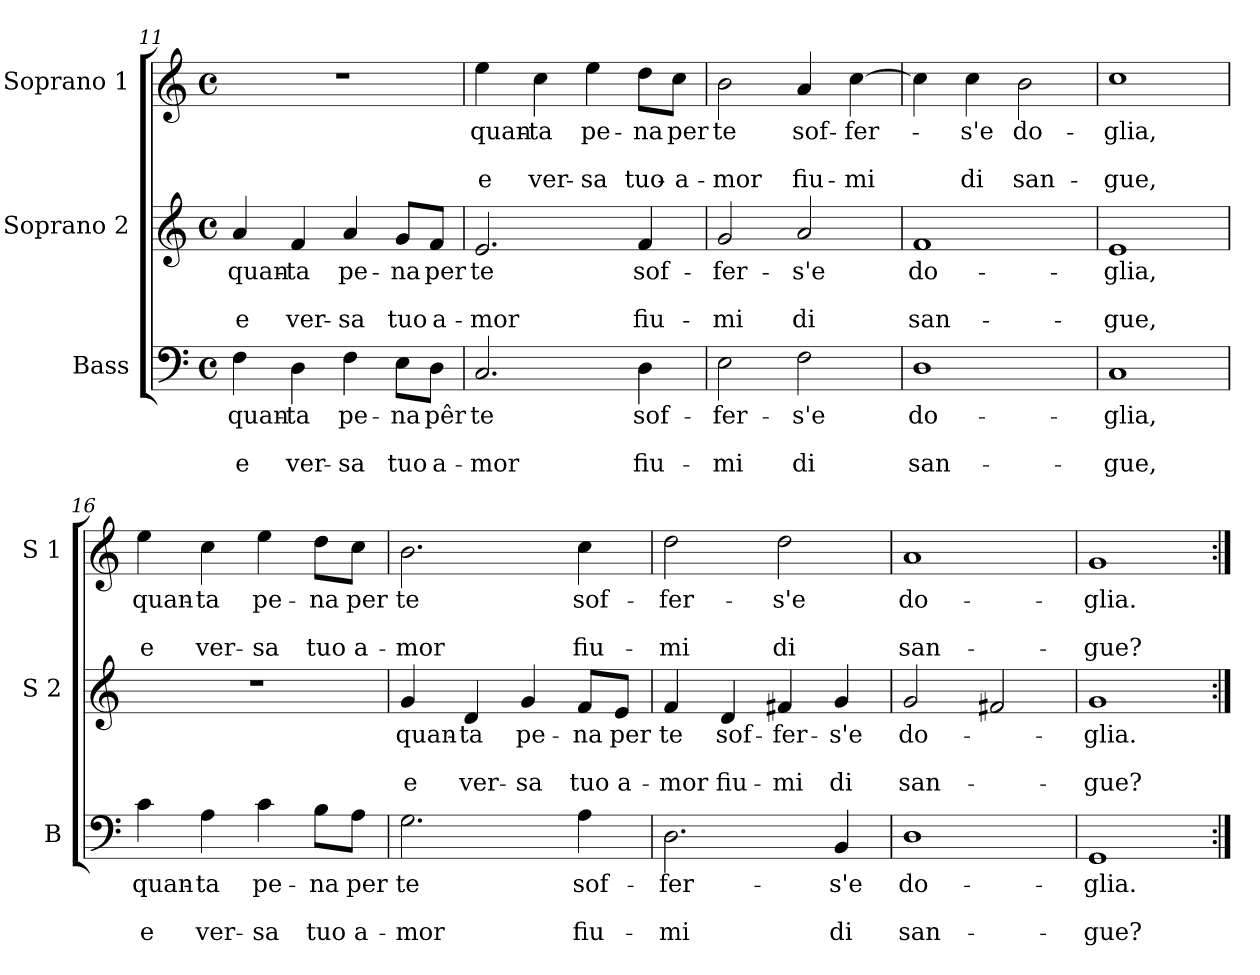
**kern	**text	**text	**text	**kern	**text	**text	**text	**kern	**text	**text	**text
*part3	*part3	*part3	*part3	*part2	*part2	*part2	*part2	*part1	*part1	*part1	*part1
*staff3	*staff3	*staff3	*staff3	*staff2	*staff2	*staff2	*staff2	*staff1	*staff1	*staff1	*staff1
*I"Bass	*	*	*	*I"Soprano 2	*	*	*	*I"Soprano 1	*	*	*
*I'B	*	*	*	*I'S 2	*	*	*	*I'S 1	*	*	*
!!LO:PB:g=z
*clefF4	*	*	*	*clefG2	*	*	*	*clefG2	*	*	*
*k[]	*	*	*	*k[]	*	*	*	*k[]	*	*	*
*C:	*	*	*	*C:	*	*	*	*C:	*	*	*
*M4/4	*	*	*	*M4/4	*	*	*	*M4/4	*	*	*
*met(c)	*	*	*	*met(c)	*	*	*	*met(c)	*	*	*
=11	=11	=11	=11	=11	=11	=11	=11	=11	=11	=11	=11
!	!LO:LY:b	!	!LO:LY:b	!	!LO:LY:b	!	!LO:LY:b	!	!	!	!
4F\	quan-	.	e	4a/	quan-	.	e	1r	.	.	.
!	!LO:LY:b	!	!LO:LY:b	!	!LO:LY:b	!	!LO:LY:b	!	!	!	!
4D\	-ta	.	ver-	4f/	-ta	.	ver-	.	.	.	.
!	!LO:LY:b	!	!LO:LY:b	!	!LO:LY:b	!	!LO:LY:b	!	!	!	!
4F\	pe-	.	-sa	4a/	pe-	.	-sa	.	.	.	.
!	!LO:LY:b	!	!LO:LY:b	!	!LO:LY:b	!	!LO:LY:b	!	!	!	!
8E\L	-na	.	tuo	8g/L	-na	.	tuo	.	.	.	.
!	!LO:LY:b	!	!LO:LY:b	!	!LO:LY:b	!	!LO:LY:b	!	!	!	!
8D\J	pêr	.	a-	8f/J	per	.	a-	.	.	.	.
=12	=12	=12	=12	=12	=12	=12	=12	=12	=12	=12	=12
!	!LO:LY:b	!	!LO:LY:b	!	!LO:LY:b	!	!LO:LY:b	!	!LO:LY:b	!	!LO:LY:b
2.C/	te	.	-mor	2.e/	te	.	-mor	4ee\	quan-	.	e
!	!	!	!	!	!	!	!	!	!LO:LY:b	!	!LO:LY:b
.	.	.	.	.	.	.	.	4cc\	-ta	.	ver-
!	!	!	!	!	!	!	!	!	!LO:LY:b	!	!LO:LY:b
.	.	.	.	.	.	.	.	4ee\	pe-	.	-sa
!	!LO:LY:b	!	!LO:LY:b	!	!LO:LY:b	!	!LO:LY:b	!	!LO:LY:b	!	!LO:LY:b
4D\	sof-	.	fiu-	4f/	sof-	.	fiu-	8dd\L	-na	.	tuo-
!	!	!	!	!	!	!	!	!	!LO:LY:b	!	!LO:LY:b
.	.	.	.	.	.	.	.	8cc\J	per	.	-a-
=13	=13	=13	=13	=13	=13	=13	=13	=13	=13	=13	=13
!	!LO:LY:b	!	!LO:LY:b	!	!LO:LY:b	!	!LO:LY:b	!	!LO:LY:b	!	!LO:LY:b
2E\	-fer-	.	-mi	2g/	-fer-	.	-mi	2b\	te	.	-mor
!	!LO:LY:b	!	!LO:LY:b	!	!LO:LY:b	!	!LO:LY:b	!	!LO:LY:b	!	!LO:LY:b
2F\	-s'e	.	di	2a/	-s'e	.	di	4a/	sof-	.	fiu-
!	!	!	!	!	!	!	!	!	!LO:LY:b	!	!LO:LY:b
.	.	.	.	.	.	.	.	[4cc\	-fer-	.	-mi
=14	=14	=14	=14	=14	=14	=14	=14	=14	=14	=14	=14
!	!LO:LY:b	!	!LO:LY:b	!	!LO:LY:b	!	!LO:LY:b	!	!	!	!
1D	do-	.	san-	1f	do-	.	san-	4cc\]	.	.	.
!	!	!	!	!	!	!	!	!	!LO:LY:b	!	!LO:LY:b
.	.	.	.	.	.	.	.	4cc\	-s'e	.	di
!	!	!	!	!	!	!	!	!	!LO:LY:b	!	!LO:LY:b
.	.	.	.	.	.	.	.	2b\	do-	.	san-
=15	=15	=15	=15	=15	=15	=15	=15	=15	=15	=15	=15
!	!LO:LY:b	!	!LO:LY:b	!	!LO:LY:b	!	!LO:LY:b	!	!LO:LY:b	!	!LO:LY:b
1C	-glia,	.	-gue,	1e	-glia,	.	-gue,	1cc	-glia,	.	-gue,
!!LO:LB:g=z
=16	=16	=16	=16	=16	=16	=16	=16	=16	=16	=16	=16
!	!LO:LY:b	!	!LO:LY:b	!	!	!	!	!	!LO:LY:b	!	!LO:LY:b
4c\	quan-	.	e	1r	.	.	.	4ee\	quan-	.	e
!	!LO:LY:b	!	!LO:LY:b	!	!	!	!	!	!LO:LY:b	!	!LO:LY:b
4A\	-ta	.	ver-	.	.	.	.	4cc\	-ta	.	ver-
!	!LO:LY:b	!	!LO:LY:b	!	!	!	!	!	!LO:LY:b	!	!LO:LY:b
4c\	pe-	.	-sa	.	.	.	.	4ee\	pe-	.	-sa
!	!LO:LY:b	!	!LO:LY:b	!	!	!	!	!	!LO:LY:b	!	!LO:LY:b
8B\L	-na	.	tuo	.	.	.	.	8dd\L	-na	.	tuo
!	!LO:LY:b	!	!LO:LY:b	!	!	!	!	!	!LO:LY:b	!	!LO:LY:b
8A\J	per	.	a-	.	.	.	.	8cc\J	per	.	a-
=17	=17	=17	=17	=17	=17	=17	=17	=17	=17	=17	=17
!	!LO:LY:b	!	!LO:LY:b	!	!LO:LY:b	!	!LO:LY:b	!	!LO:LY:b	!	!LO:LY:b
2.G\	te	.	-mor	4g/	quan-	.	e	2.b\	te	.	-mor
!	!	!	!	!	!LO:LY:b	!	!LO:LY:b	!	!	!	!
.	.	.	.	4d/	-ta	.	ver-	.	.	.	.
!	!	!	!	!	!LO:LY:b	!	!LO:LY:b	!	!	!	!
.	.	.	.	4g/	pe-	.	-sa	.	.	.	.
!	!LO:LY:b	!	!LO:LY:b	!	!LO:LY:b	!	!LO:LY:b	!	!LO:LY:b	!	!LO:LY:b
4A\	sof-	.	fiu-	8f/L	-na	.	tuo	4cc\	sof-	.	fiu-
!	!	!	!	!	!LO:LY:b	!	!LO:LY:b	!	!	!	!
.	.	.	.	8e/J	per	.	a-	.	.	.	.
=18	=18	=18	=18	=18	=18	=18	=18	=18	=18	=18	=18
!	!LO:LY:b	!	!LO:LY:b	!	!LO:LY:b	!	!LO:LY:b	!	!LO:LY:b	!	!LO:LY:b
2.D\	-fer-	.	-mi	4f/	te	.	-mor	2dd\	-fer-	.	-mi
!	!	!	!	!	!LO:LY:b	!	!LO:LY:b	!	!	!	!
.	.	.	.	4d/	sof-	.	fiu-	.	.	.	.
!	!	!	!	!	!LO:LY:b	!	!LO:LY:b	!	!LO:LY:b	!	!LO:LY:b
.	.	.	.	4f#X/	-fer-	.	-mi	2dd\	-s'e	.	di
!	!LO:LY:b	!	!LO:LY:b	!	!LO:LY:b	!	!LO:LY:b	!	!	!	!
4BB/	-s'e	.	di	4g/	-s'e	.	di	.	.	.	.
=19	=19	=19	=19	=19	=19	=19	=19	=19	=19	=19	=19
!	!LO:LY:b	!	!LO:LY:b	!	!LO:LY:b	!	!LO:LY:b	!	!LO:LY:b	!	!LO:LY:b
1D	do-	.	san-	2g/	do-	.	san-	1a	do-	.	san-
.	.	.	.	2f#X/	.	.	.	.	.	.	.
=20	=20	=20	=20	=20	=20	=20	=20	=20	=20	=20	=20
!	!LO:LY:b	!	!LO:LY:b	!	!LO:LY:b	!	!LO:LY:b	!	!LO:LY:b	!	!LO:LY:b
1GG	-glia.	.	-gue?	1g	-glia.	.	-gue?	1g	-glia.	.	-gue?
=:|!	=:|!	=:|!	=:|!	=:|!	=:|!	=:|!	=:|!	=:|!	=:|!	=:|!	=:|!
*-	*-	*-	*-	*-	*-	*-	*-	*-	*-	*-	*-
